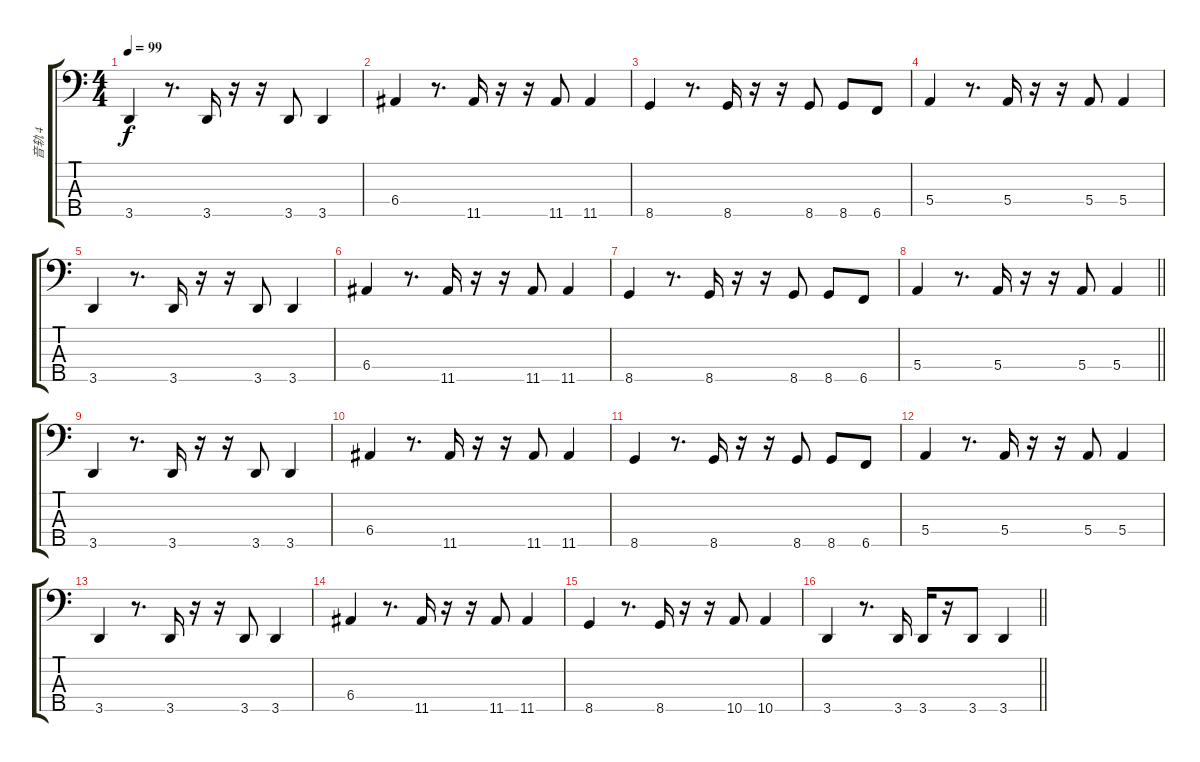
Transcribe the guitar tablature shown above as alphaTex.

\track ("音轨 4" "音轨 4") {instrument electricbassfinger}
\staff {score tabs}
\tuning (G2 D2 A1 E1 B0) {hide}
\ts (4 4)
\tempo 99
\clef f4
\ks c
3.5.4{dy f} r.8{d} 3.5.16 r.16 r.16 3.5.8 3.5.4 |
6.4.4 r.8{d} 11.5.16 r.16 r.16 11.5.8 11.5.4 |
8.5.4{txt ""} r.8{d} 8.5.16 r.16 r.16 8.5.8 8.5.8 6.5.8 |
5.4.4 r.8{d} 5.4.16 r.16 r.16 5.4.8 5.4.4 |
3.5.4 r.8{d} 3.5.16 r.16 r.16 3.5.8 3.5.4 |
6.4.4 r.8{d} 11.5.16 r.16 r.16 11.5.8 11.5.4 |
8.5.4 r.8{d} 8.5.16 r.16 r.16 8.5.8 8.5.8 6.5.8 |
\barLineRight lightlight
5.4.4 r.8{d} 5.4.16 r.16 r.16 5.4.8 5.4.4 |
3.5.4 r.8{d} 3.5.16 r.16 r.16 3.5.8 3.5.4 |
6.4.4 r.8{d} 11.5.16 r.16 r.16 11.5.8 11.5.4 |
8.5.4 r.8{d} 8.5.16 r.16 r.16 8.5.8 8.5.8 6.5.8 |
5.4.4 r.8{d} 5.4.16 r.16 r.16 5.4.8 5.4.4 |
3.5.4 r.8{d} 3.5.16 r.16 r.16 3.5.8 3.5.4 |
6.4.4 r.8{d} 11.5.16 r.16 r.16 11.5.8 11.5.4 |
8.5.4 r.8{d} 8.5.16 r.16 r.16 10.5.8 10.5.4 |
\barLineRight lightlight
3.5.4 r.8{d} 3.5.16 3.5.16 r.16 3.5.8 3.5.4
